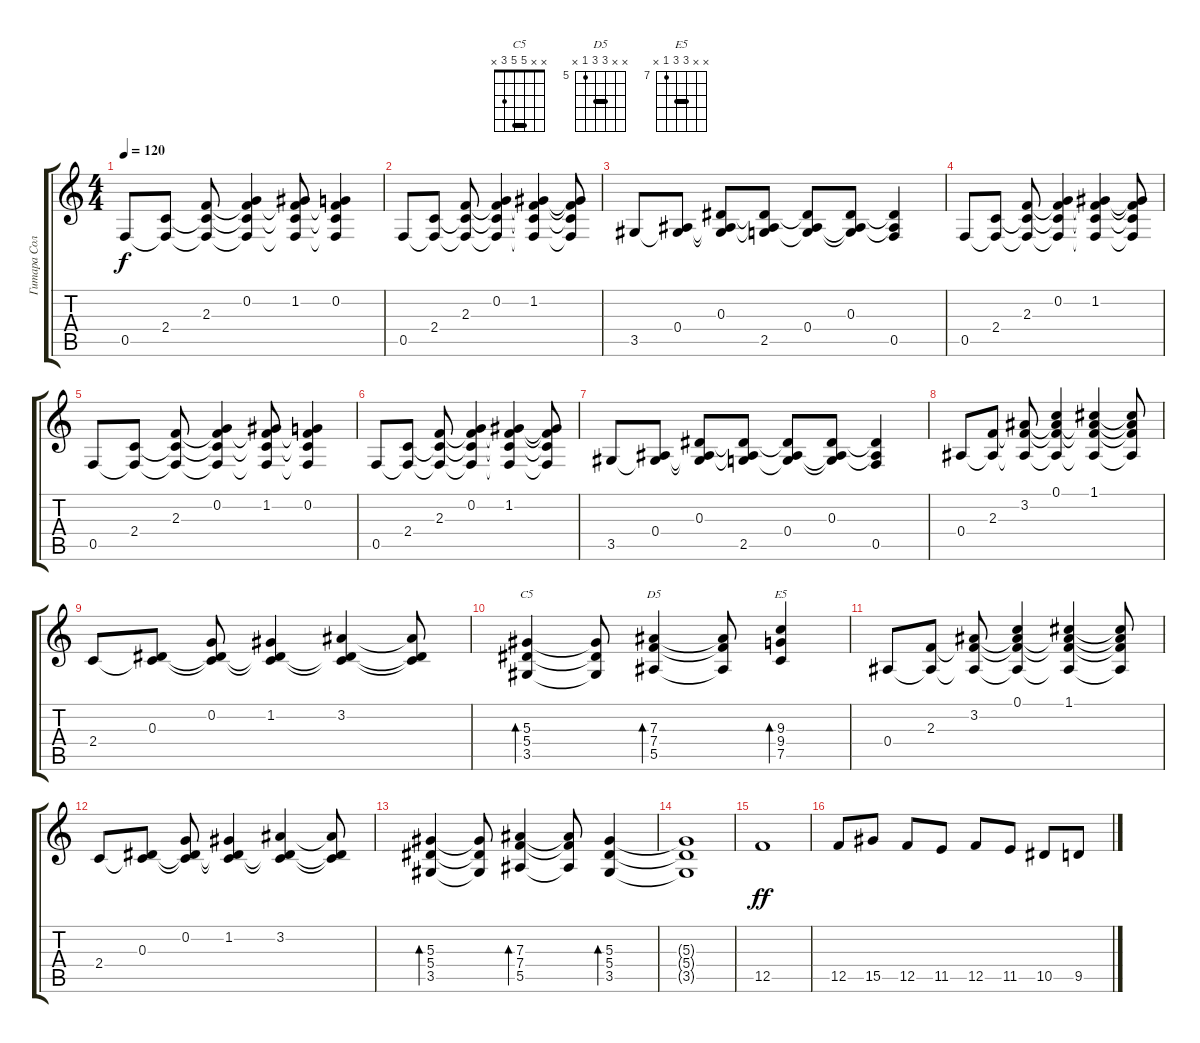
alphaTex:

\track ("Гитара Соло" "Гитара Сол") {instrument acousticguitarsteel}
\staff {score tabs}
\tuning (C4 G3 Eb3 Bb2 F2 C2) {hide}
\chord ("C5" x x 5 5 3 x) {barre 5}
\chord ("D5" x x 7 7 5 x) {firstfret 5 barre 7}
\chord ("E5" x x 9 9 7 x) {firstfret 7 barre 9}
\ts (4 4)
\tempo 120
\clef g2
\ks c
0.5.8{dy f} (2.4 0.5{t}).8 (2.3 2.4{t} 0.5{t}).8 (0.2 2.3{t} 2.4{t} 0.5{t}).4 (1.2 2.3{t} 2.4{t} 0.5{t}).8 (0.2 2.3{t} 2.4{t} 0.5{t}).4 |
0.5.8 (2.4 0.5{t}).8 (2.3 2.4{t} 0.5{t}).8 (0.2 2.3{t} 2.4{t} 0.5{t}).4 (1.2 2.3{t} 2.4{t} 0.5{t}).4 (1.2{t} 2.3{t} 2.4{t} 0.5{t}).8 |
3.5.8 (0.4 3.5{t}).8 (0.3 0.4{t} 3.5{t}).8 (0.3{t} 0.4{t} 2.5).8 (0.3{t} 0.4 2.5{t}).8 (0.3 0.4{t} 2.5{t}).8 (0.3{t} 0.4{t} 0.5).4 |
0.5.8 (2.4 0.5{t}).8 (2.3 2.4{t} 0.5{t}).8 (0.2 2.3{t} 2.4{t} 0.5{t}).4 (1.2 2.3{t} 2.4{t} 0.5{t}).4 (1.2{t} 2.3{t} 2.4{t} 0.5{t}).8 |
0.5.8 (2.4 0.5{t}).8 (2.3 2.4{t} 0.5{t}).8 (0.2 2.3{t} 2.4{t} 0.5{t}).4 (1.2 2.3{t} 2.4{t} 0.5{t}).8 (0.2 2.3{t} 2.4{t} 0.5{t}).4 |
0.5.8 (2.4 0.5{t}).8 (2.3 2.4{t} 0.5{t}).8 (0.2 2.3{t} 2.4{t} 0.5{t}).4 (1.2 2.3{t} 2.4{t} 0.5{t}).4 (1.2{t} 2.3{t} 2.4{t} 0.5{t}).8 |
3.5.8 (0.4 3.5{t}).8 (0.3 0.4{t} 3.5{t}).8 (0.3{t} 0.4{t} 2.5).8 (0.3{t} 0.4 2.5{t}).8 (0.3 0.4{t} 2.5{t}).8 (0.3{t} 0.4{t} 0.5).4 |
0.4.8 (2.3 0.4{t}).8 (3.2 2.3{t} 0.4{t}).8 (0.1 3.2{t} 2.3{t} 0.4{t}).4 (1.1 3.2{t} 2.3{t} 0.4{t}).4 (1.1{t} 3.2{t} 2.3{t} 0.4{t}).8 |
2.4.8 (0.3 2.4{t}).8 (0.2 0.3{t} 2.4{t}).8 (1.2 0.3{t} 2.4{t}).4 (3.2 0.3{t} 2.4{t}).4 (3.2{t} 0.3{t} 2.4{t}).8 |
(5.3 5.4 3.5).4{bd 240 ch "C5"} (5.3{t} 5.4{t} 3.5{t}).8 (7.3 7.4 5.5).4{bd 240 ch "D5"} (7.3{t} 7.4{t} 5.5{t}).8 (9.3 9.4 7.5).4{bd 240 ch "E5"} |
0.4.8 (2.3 0.4{t}).8 (3.2 2.3{t} 0.4{t}).8 (0.1 3.2{t} 2.3{t} 0.4{t}).4 (1.1 3.2{t} 2.3{t} 0.4{t}).4 (1.1{t} 3.2{t} 2.3{t} 0.4{t}).8 |
2.4.8 (0.3 2.4{t}).8 (0.2 0.3{t} 2.4{t}).8 (1.2 0.3{t} 2.4{t}).4 (3.2 0.3{t} 2.4{t}).4 (3.2{t} 0.3{t} 2.4{t}).8 |
(5.3 5.4 3.5).4{bd 240} (5.3{t} 5.4{t} 3.5{t}).8 (7.3 7.4 5.5).4{bd 240} (7.3{t} 7.4{t} 5.5{t}).8 (5.3 5.4 3.5).4{bd 240} |
(5.3{t} 5.4{t} 3.5{t}).1 |
12.5.1{dy ff} |
12.5.8 15.5.8 12.5.8 11.5.8 12.5.8 11.5.8 10.5.8 9.5.8
